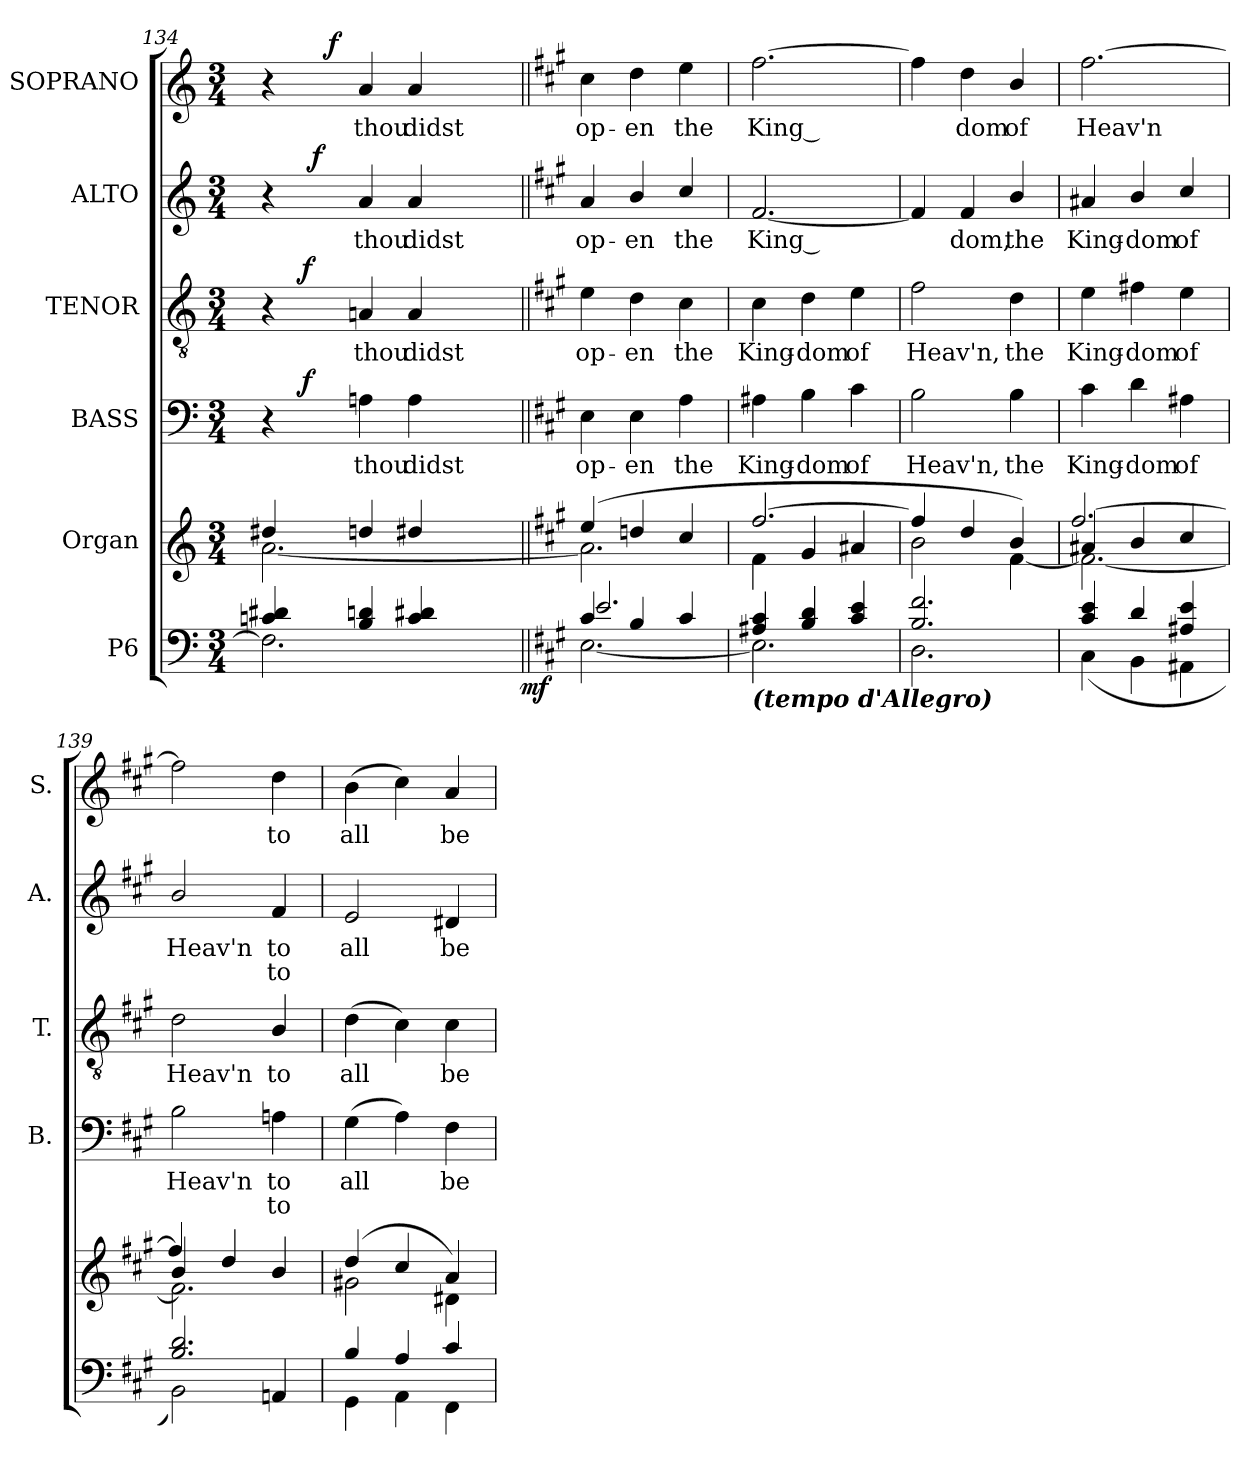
**kern	**dynam	**kern	**kern	**text	**text	**dynam	**kern	**text	**dynam	**kern	**text	**text	**dynam	**kern	**text	**dynam
*part6	*part6	*part5	*part4	*part4	*part4	*part4	*part3	*part3	*part3	*part2	*part2	*part2	*part2	*part1	*part1	*part1
*staff6	*staff6	*staff5	*staff4	*staff4	*staff4	*staff4	*staff3	*staff3	*staff3	*staff2	*staff2	*staff2	*staff2	*staff1	*staff1	*staff1
*I"P6	*	*I"Organ	*I"BASS	*	*	*	*I"TENOR	*	*	*I"ALTO	*	*	*	*I"SOPRANO	*	*
*	*	*	*I'B.	*	*	*	*I'T.	*	*	*I'A.	*	*	*	*I'S.	*	*
*clefF4	*	*clefG2	*clefF4	*	*	*	*clefGv2	*	*	*clefG2	*	*	*	*clefG2	*	*
*	*	*	*	*	*	*	*ITrd7c12	*	*	*	*	*	*	*	*	*
*k[]	*	*k[]	*k[]	*	*	*	*k[]	*	*	*k[]	*	*	*	*k[]	*	*
*C:	*	*C:	*C:	*	*	*	*C:	*	*	*C:	*	*	*	*C:	*	*
*M3/4	*	*M3/4	*M3/4	*	*	*	*M3/4	*	*	*M3/4	*	*	*	*M3/4	*	*
=134	=134	=134	=134	=134	=134	=134	=134	=134	=134	=134	=134	=134	=134	=134	=134	=134
*^	*	*^	*^	*	*	*	*^	*	*	*^	*	*	*	*^	*	*
*	*^	*	*	*	*	*	*	*	*	*	*	*	*	*	*	*	*	*	*	*	*	*
4cni/ 4d#Xi	2.Fi\]	2ryy	.	4dd#Xi/	[2.ai\	4r	16ryy	.	.	.	4r	16ryy	.	.	4r	16ryy	.	.	.	4r	8ryy	.	.
.	.	.	.	.	.	.	32ryy	.	.	.	.	32ryy	.	.	.	32ryy	.	.	.	.	.	.	.
.	.	.	.	.	.	.	256..ryy	.	.	.	.	256..ryy	.	.	.	64ryy	.	.	.	.	.	.	.
.	.	.	.	.	.	.	2ryy	.	.	f	.	2ryy	.	f	.	.	.	.	.	.	.	.	.
.	.	.	.	.	.	.	.	.	.	.	.	.	.	.	.	256ryy	.	.	.	.	.	.	.
.	.	.	.	.	.	.	.	.	.	.	.	.	.	.	.	2ryy	.	.	f	.	.	.	.
.	.	.	.	.	.	.	.	.	.	.	.	.	.	.	.	.	.	.	.	.	128...ryy	.	.
.	.	.	.	.	.	.	.	.	.	.	.	.	.	.	.	.	.	.	.	.	2ryy	.	f
!	!	!	!	!	!	!	!	!LO:LY:b:color=#000000	!	!	!	!	!	!	!	!	!	!	!	!	!	!	!
!	!	!	!	!	!	!	!	!	!	!	!	!	!LO:LY:b:color=#000000	!	!	!	!	!	!	!	!	!	!
!	!	!	!	!	!	!	!	!	!	!	!	!	!	!	!	!	!LO:LY:b:color=#000000	!	!	!	!	!	!
!	!	!	!	!	!	!	!	!	!	!	!	!	!	!	!	!	!	!	!	!	!	!LO:LY:b:color=#000000	!
4Bi/ 4dni	.	.	.	4ddni/	.	4Ani\	.	thou	.	.	4AAni/	.	thou	.	4ai/	.	thou	.	.	4ai/	.	thou	.
!	!	!	!	!	!	!	!	!LO:LY:b:color=#000000	!	!	!	!	!	!	!	!	!	!	!	!	!	!	!
!	!	!	!	!	!	!	!	!	!	!	!	!	!LO:LY:b:color=#000000	!	!	!	!	!	!	!	!	!	!
!	!	!	!	!	!	!	!	!	!	!	!	!	!	!	!	!	!LO:LY:b:color=#000000	!	!	!	!	!	!
!	!	!	!	!	!	!	!	!	!	!	!	!	!	!	!	!	!	!	!	!	!	!LO:LY:b:color=#000000	!
4ci/ 4d#Xi	.	8ryy	.	4dd#Xi/	.	4Ai\	.	didst	.	.	4AAi/	.	didst	.	4ai/	.	didst	.	.	4ai/	.	didst	.
.	.	.	.	.	.	.	8ryy	.	.	.	.	8ryy	.	.	.	.	.	.	.	.	.	.	.
.	.	.	.	.	.	.	.	.	.	.	.	.	.	.	.	8ryy	.	.	.	.	.	.	.
.	.	16ryy	.	.	.	.	.	.	.	.	.	.	.	.	.	.	.	.	.	.	.	.	.
.	.	.	.	.	.	.	.	.	.	.	.	.	.	.	.	.	.	.	.	.	16ryy	.	.
.	.	32ryy	.	.	.	.	.	.	.	.	.	.	.	.	.	.	.	.	.	.	.	.	.
.	.	.	.	.	.	.	.	.	.	.	.	.	.	.	.	.	.	.	.	.	32ryy	.	.
.	.	64ryy	.	.	.	.	.	.	.	.	.	.	.	.	.	.	.	.	.	.	.	.	.
.	.	.	.	.	.	.	64ryy	.	.	.	.	64ryy	.	.	.	.	.	.	.	.	.	.	.
.	.	.	.	.	.	.	.	.	.	.	.	.	.	.	.	.	.	.	.	.	64ryy	.	.
.	.	128...ryy	.	.	.	.	.	.	.	.	.	.	.	.	.	.	.	.	.	.	.	.	.
.	.	.	.	.	.	.	.	.	.	.	.	.	.	.	.	128.ryy	.	.	.	.	.	.	.
.	.	.	.	.	.	.	128ryy	.	.	.	.	128ryy	.	.	.	.	.	.	.	.	.	.	.
.	.	1024ryy	mf	.	.	.	1024ryy	.	.	.	.	1024ryy	.	.	.	.	.	.	.	.	1024ryy	.	.
*	*	*	*	*	*	*v	*v	*	*	*	*	*	*	*	*v	*v	*	*	*	*v	*v	*	*
*	*	*	*	*	*	*	*	*	*	*v	*v	*	*	*	*	*	*	*	*	*
=135||	=135||	=135||	=135||	=135||	=135||	=135||	=135||	=135||	=135||	=135||	=135||	=135||	=135||	=135||	=135||	=135||	=135||	=135||	=135||
*k[f#c#g#]	*	*	*	*k[f#c#g#]	*	*k[f#c#g#]	*	*	*	*k[f#c#g#]	*	*	*k[f#c#g#]	*	*	*	*k[f#c#g#]	*	*
*A:	*	*	*	*A:	*	*A:	*	*	*	*A:	*	*	*A:	*	*	*	*A:	*	*
*	*	*	*	*	*	*^	*	*	*	*^	*	*	*^	*	*	*	*^	*	*
!	!	!	!	!	!	!	!	!LO:LY:b:color=#000000	!	!	!	!	!	!	!	!	!	!	!	!	!	!	!
*	*	*	*	*	*	*v	*v	*	*	*	*	*	*	*	*v	*v	*	*	*	*v	*v	*	*
*	*	*	*	*	*	*	*	*	*	*v	*v	*	*	*	*	*	*	*	*	*
*	*	*	*	*	*	*^	*	*	*	*^	*	*	*^	*	*	*	*^	*	*
!	!	!	!	!	!	!	!	!	!	!	!	!	!LO:LY:b:color=#000000	!	!	!	!	!	!	!	!	!	!
*	*	*	*	*	*	*v	*v	*	*	*	*	*	*	*	*v	*v	*	*	*	*v	*v	*	*
*	*	*	*	*	*	*	*	*	*	*v	*v	*	*	*	*	*	*	*	*	*
*	*	*	*	*	*	*^	*	*	*	*^	*	*	*^	*	*	*	*^	*	*
!	!	!	!	!	!	!	!	!	!	!	!	!	!	!	!	!	!LO:LY:b:color=#000000	!	!	!	!	!	!
*	*	*	*	*	*	*v	*v	*	*	*	*	*	*	*	*v	*v	*	*	*	*v	*v	*	*
*	*	*	*	*	*	*	*	*	*	*v	*v	*	*	*	*	*	*	*	*	*
*	*	*	*	*	*	*^	*	*	*	*^	*	*	*^	*	*	*	*^	*	*
!	!	!	!	!	!	!	!	!	!	!	!	!	!	!	!	!	!	!	!	!	!	!LO:LY:b:color=#000000	!
*	*	*	*	*	*	*v	*v	*	*	*	*	*	*	*	*v	*v	*	*	*	*v	*v	*	*
*	*	*	*	*	*	*	*	*	*	*v	*v	*	*	*	*	*	*	*	*	*
4c#i/	[2.Ei\	2.ei/	.	(4eei/	2.ai\]	4Ei\	op-	.	.	4Ei\	op-	.	4ai/	op-	.	.	4cc#i\	op-	.
!	!	!	!	!	!	!	!LO:LY:b:color=#000000	!	!	!	!	!	!	!	!	!	!	!	!
!	!	!	!	!	!	!	!	!	!	!	!LO:LY:b:color=#000000	!	!	!	!	!	!	!	!
!	!	!	!	!	!	!	!	!	!	!	!	!	!	!LO:LY:b:color=#000000	!	!	!	!	!
!	!	!	!	!	!	!	!	!	!	!	!	!	!	!	!	!	!	!LO:LY:b:color=#000000	!
4Bi/	.	.	.	4ddni/	.	4Ei\	-en	.	.	4Di\	-en	.	4bi/	-en	.	.	4ddi\	-en	.
!	!	!	!	!	!	!	!LO:LY:b:color=#000000	!	!	!	!	!	!	!	!	!	!	!	!
!	!	!	!	!	!	!	!	!	!	!	!LO:LY:b:color=#000000	!	!	!	!	!	!	!	!
!	!	!	!	!	!	!	!	!	!	!	!	!	!	!LO:LY:b:color=#000000	!	!	!	!	!
!	!	!	!	!	!	!	!	!	!	!	!	!	!	!	!	!	!	!LO:LY:b:color=#000000	!
4c#i/	.	.	.	4cc#i/	.	4Ai\	the	.	.	4C#i\	the	.	4cc#i/	the	.	.	4eei\	the	.
*	*v	*v	*	*	*	*	*	*	*	*	*	*	*	*	*	*	*	*	*
!!LO:LB:g=z
=136	=136	=136	=136	=136	=136	=136	=136	=136	=136	=136	=136	=136	=136	=136	=136	=136	=136	=136
!	!	!	!	!	!	!LO:LY:b:color=#000000	!	!	!	!	!	!	!	!	!	!	!	!
!	!	!	!	!	!	!	!	!	!	!LO:LY:b:color=#000000	!	!	!	!	!	!	!	!
!	!	!	!	!	!	!	!	!	!	!	!	!	!LO:LY:b:color=#000000	!	!	!	!	!
!LO:TX:b:Bi:t=(tempo d'Allegro)	!	!	!	!	!	!	!	!	!	!	!	!	!	!	!	!	!	!
!	!	!	!	!	!	!	!	!	!	!	!	!	!	!	!	!	!LO:LY:b:color=#000000	!
4A#Xi/ 4c#i	2.Ei\]	.	[2.ff#i/	4f#i\	4A#Xi\	King-	.	.	4C#i\	King-	.	[2.f#i/	King --	.	.	[2.ff#i\	King --	.
!	!	!	!	!	!	!LO:LY:b:color=#000000	!	!	!	!	!	!	!	!	!	!	!	!
!	!	!	!	!	!	!	!	!	!	!LO:LY:b:color=#000000	!	!	!	!	!	!	!	!
4Bi/ 4di	.	.	.	4g#i/	4Bi\	-dom	.	.	4Di\	-dom	.	.	.	.	.	.	.	.
!	!	!	!	!	!	!LO:LY:b:color=#000000	!	!	!	!	!	!	!	!	!	!	!	!
!	!	!	!	!	!	!	!	!	!	!LO:LY:b:color=#000000	!	!	!	!	!	!	!	!
4c#i/ 4ei	.	.	.	4a#Xi/	4c#i\	of	.	.	4Ei\	of	.	.	.	.	.	.	.	.
=137	=137	=137	=137	=137	=137	=137	=137	=137	=137	=137	=137	=137	=137	=137	=137	=137	=137	=137
!	!	!	!	!	!	!LO:LY:b:color=#000000	!	!	!	!	!	!	!	!	!	!	!	!
!	!	!	!	!	!	!	!	!	!	!LO:LY:b:color=#000000	!	!	!	!	!	!	!	!
2.Bi/ 2.f#i	2.Di\	.	4ff#i/]	2bi\	2Bi\	Heav'n,	.	.	2F#i\	Heav'n,	.	4f#i/]	.	.	.	4ff#i\]	.	.
!	!	!	!	!	!	!	!	!	!	!	!	!	!LO:LY:b:color=#000000	!	!	!	!	!
!	!	!	!	!	!	!	!	!	!	!	!	!	!	!	!	!	!LO:LY:b:color=#000000	!
.	.	.	4ddi/	.	.	.	.	.	.	.	.	4f#i/	-dom,	.	.	4ddi\	-dom	.
!	!	!	!	!	!	!LO:LY:b:color=#000000	!	!	!	!	!	!	!	!	!	!	!	!
!	!	!	!	!	!	!	!	!	!	!LO:LY:b:color=#000000	!	!	!	!	!	!	!	!
!	!	!	!	!	!	!	!	!	!	!	!	!	!LO:LY:b:color=#000000	!	!	!	!	!
!	!	!	!	!	!	!	!	!	!	!	!	!	!	!	!	!	!LO:LY:b:color=#000000	!
.	.	.	4bi/)	[4f#i\	4Bi\	the	.	.	4Di\	the	.	4bi/	the	.	.	4bi/	of	.
=138	=138	=138	=138	=138	=138	=138	=138	=138	=138	=138	=138	=138	=138	=138	=138	=138	=138	=138
*	*	*	*	*^	*	*	*	*	*	*	*	*	*	*	*	*	*	*
!	!	!	!	!	!	!	!LO:LY:b:color=#000000	!	!	!	!	!	!	!	!	!	!	!	!
!	!	!	!	!	!	!	!	!	!	!	!LO:LY:b:color=#000000	!	!	!	!	!	!	!	!
!	!	!	!	!	!	!	!	!	!	!	!	!	!	!LO:LY:b:color=#000000	!	!	!	!	!
!	!	!	!	!	!	!	!	!	!	!	!	!	!	!	!	!	!	!LO:LY:b:color=#000000	!
4c#i/ 4ei	(4C#i\	.	4a#Xi/	2.f#i\_	([2.ff#i/	4c#i\	King-	.	.	4Ei\	King-	.	4a#Xi/	King-	.	.	[2.ff#i\	Heav'n	.
!	!	!	!	!	!	!	!LO:LY:b:color=#000000	!	!	!	!	!	!	!	!	!	!	!	!
!	!	!	!	!	!	!	!	!	!	!	!LO:LY:b:color=#000000	!	!	!	!	!	!	!	!
!	!	!	!	!	!	!	!	!	!	!	!	!	!	!LO:LY:b:color=#000000	!	!	!	!	!
4di/	4BBi\	.	4bi/	.	.	4di\	-dom	.	.	4F#Xi\	-dom	.	4bi/	-dom	.	.	.	.	.
!	!	!	!	!	!	!	!LO:LY:b:color=#000000	!	!	!	!	!	!	!	!	!	!	!	!
!	!	!	!	!	!	!	!	!	!	!	!LO:LY:b:color=#000000	!	!	!	!	!	!	!	!
!	!	!	!	!	!	!	!	!	!	!	!	!	!	!LO:LY:b:color=#000000	!	!	!	!	!
4A#Xi/ 4ei	4AA#Xi\	.	4cc#i/	.	.	4A#Xi\	of	.	.	4Ei\	of	.	4cc#i/	of	.	.	.	.	.
=139	=139	=139	=139	=139	=139	=139	=139	=139	=139	=139	=139	=139	=139	=139	=139	=139	=139	=139	=139
!	!	!	!	!	!	!	!LO:LY:b:color=#000000	!	!	!	!	!	!	!	!	!	!	!	!
!	!	!	!	!	!	!	!	!	!	!	!LO:LY:b:color=#000000	!	!	!	!	!	!	!	!
!	!	!	!	!	!	!	!	!	!	!	!	!	!	!LO:LY:b:color=#000000	!	!	!	!	!
2.Bi/ 2.di	2BBi\)	.	4bi/	2.f#i\]	4ff#i/]	2Bi\	Heav'n	.	.	2Di\	Heav'n	.	2bi/	Heav'n	.	.	2ff#i\]	.	.
.	.	.	4ddi/	.	4ryy	.	.	.	.	.	.	.	.	.	.	.	.	.	.
!	!	!	!	!	!	!	!LO:LY:b:color=#000000	!LO:LY:b:color=#000000	!	!	!	!	!	!	!	!	!	!	!
!	!	!	!	!	!	!	!	!	!	!	!LO:LY:b:color=#000000	!	!	!	!	!	!	!	!
!	!	!	!	!	!	!	!	!	!	!	!	!	!	!LO:LY:b:color=#000000	!LO:LY:b:color=#000000	!	!	!	!
!	!	!	!	!	!	!	!	!	!	!	!	!	!	!	!	!	!	!LO:LY:b:color=#000000	!
.	4AAni/	.	4bi/	.	4ryy)	4Ani\	to	to	.	4BBi/	to	.	4f#i/	to	to	.	4ddi\	to	.
*	*	*	*	*v	*v	*	*	*	*	*	*	*	*	*	*	*	*	*	*
=140	=140	=140	=140	=140	=140	=140	=140	=140	=140	=140	=140	=140	=140	=140	=140	=140	=140	=140
*	*	*	*	*^	*	*	*	*	*	*	*	*	*	*	*	*	*	*
!	!	!	!	!	!	!	!LO:LY:b:color=#000000	!	!	!	!	!	!	!	!	!	!	!	!
*	*	*	*	*v	*v	*	*	*	*	*	*	*	*	*	*	*	*	*	*
*	*	*	*	*^	*	*	*	*	*	*	*	*	*	*	*	*	*	*
!	!	!	!	!	!	!	!	!	!	!	!LO:LY:b:color=#000000	!	!	!	!	!	!	!	!
*	*	*	*	*v	*v	*	*	*	*	*	*	*	*	*	*	*	*	*	*
*	*	*	*	*^	*	*	*	*	*	*	*	*	*	*	*	*	*	*
!	!	!	!	!	!	!	!	!	!	!	!	!	!	!LO:LY:b:color=#000000	!	!	!	!	!
*	*	*	*	*v	*v	*	*	*	*	*	*	*	*	*	*	*	*	*	*
*	*	*	*	*^	*	*	*	*	*	*	*	*	*	*	*	*	*	*
!	!	!	!	!	!	!	!	!	!	!	!	!	!	!	!	!	!	!LO:LY:b:color=#000000	!
*	*	*	*	*v	*v	*	*	*	*	*	*	*	*	*	*	*	*	*	*
4Bi/	4GG#i\	.	(4ddi/	2g#Xi\	(4G#i\	all	.	.	(4Di\	all	.	2ei/	all	.	.	(4bi\	all	.
4Ai/	4AAi\	.	4cc#i/	.	4Ai\)	.	.	.	4C#i\)	.	.	.	.	.	.	4cc#i\)	.	.
!	!	!	!	!	!	!LO:LY:b:color=#000000	!	!	!	!	!	!	!	!	!	!	!	!
!	!	!	!	!	!	!	!	!	!	!LO:LY:b:color=#000000	!	!	!	!	!	!	!	!
!	!	!	!	!	!	!	!	!	!	!	!	!	!LO:LY:b:color=#000000	!	!	!	!	!
!	!	!	!	!	!	!	!	!	!	!	!	!	!	!	!	!	!LO:LY:b:color=#000000	!
4c#i/	4FF#i\	.	4ai/)	4d#Xi\	4F#i\	be-	.	.	4C#i\	be-	.	4d#Xi/	be-	.	.	4ai/	be-	.
*v	*v	*	*	*	*	*	*	*	*	*	*	*	*	*	*	*	*	*
*	*	*v	*v	*	*	*	*	*	*	*	*	*	*	*	*	*	*
=	=	=	=	=	=	=	=	=	=	=	=	=	=	=	=	=
*-	*-	*-	*-	*-	*-	*-	*-	*-	*-	*-	*-	*-	*-	*-	*-	*-
